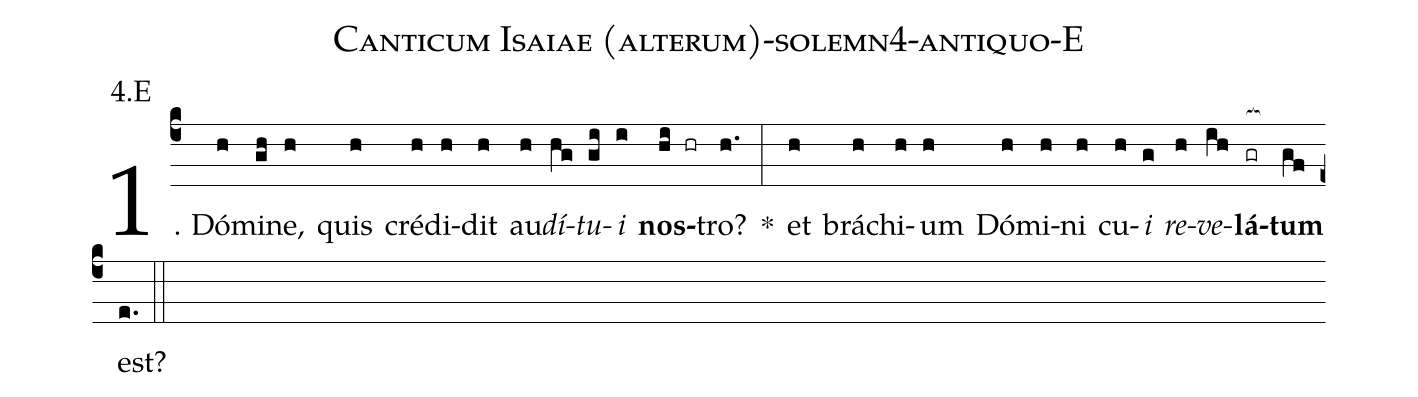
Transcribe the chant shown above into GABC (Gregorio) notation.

name: Canticum Isaiae (alterum)-solemn4-antiquo-E;
annotation: 4.E;
%%
(c4)1. Dó(h)mi(gh)ne,(h) quis(h) cré(h)di(h)dit(h) au(h)<i>dí</i>(hg)<i>tu</i>(gi)<i>i</i>(i) <b>nos</b>(hi hr)tro?(h.) *(:) et(h) brá(h)chi(h)um(h) Dó(h)mi(h)ni(h) cu(h)<i>i</i>(g) <i>re</i>(h)<i>ve</i>(ih)<b>lá</b>(gr[ocb:1{])<b>tum</b>(gf[ocb:0}]) est?(e.) (::)
